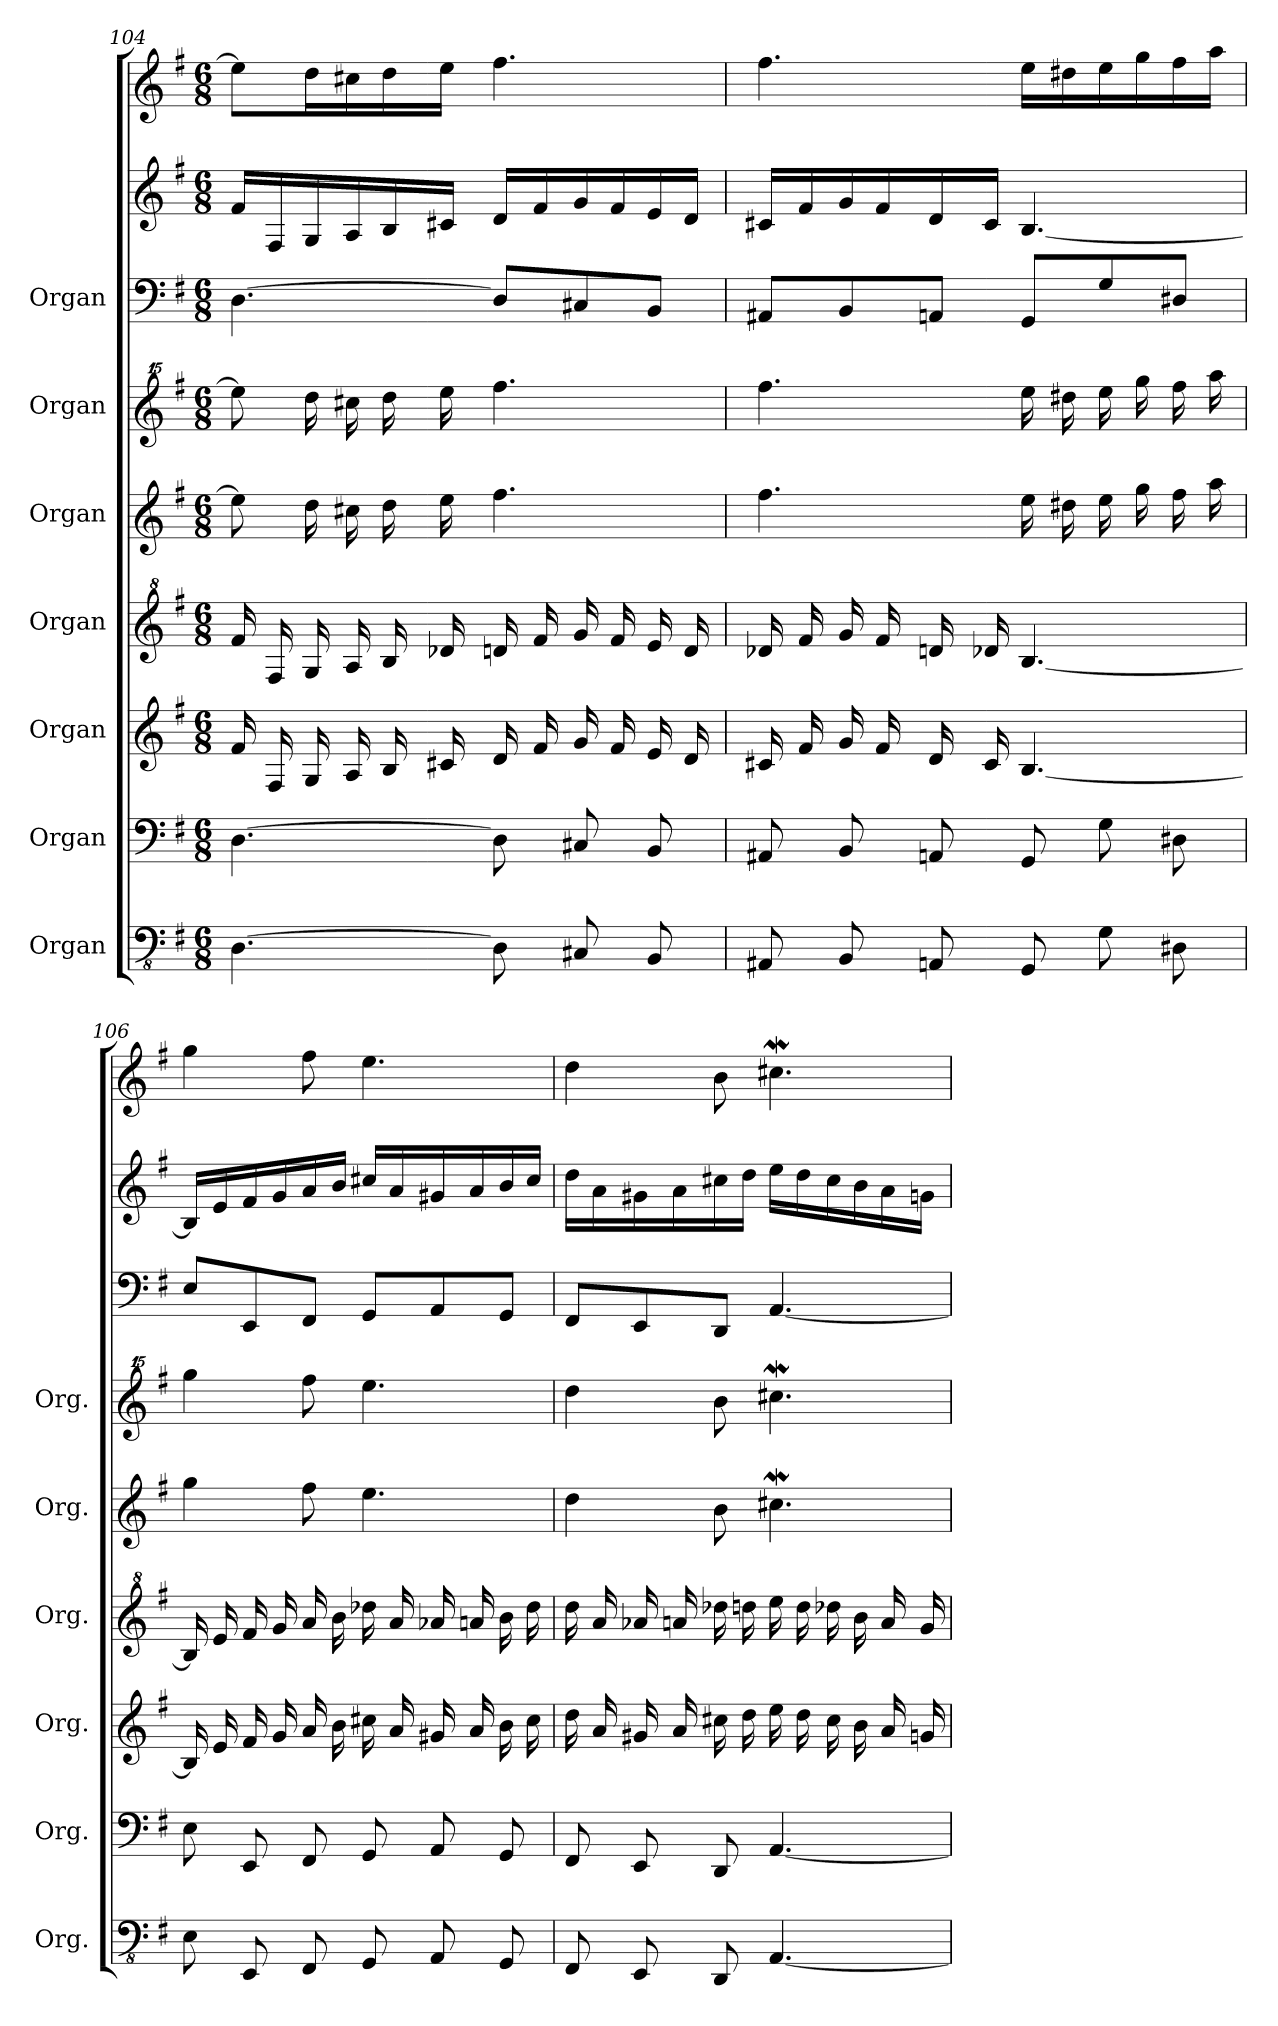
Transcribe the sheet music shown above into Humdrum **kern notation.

**kern	**kern	**kern	**kern	**kern	**kern	**kern	**kern	**kern
*part7	*part6	*part5	*part4	*part3	*part2	*part1	*part1	*part1
*staff9	*staff8	*staff7	*staff6	*staff5	*staff4	*staff3	*staff2	*staff1
*I"Organ	*I"Organ	*I"Organ	*I"Organ	*I"Organ	*I"Organ	*I"Organ	*	*
*I'Org.	*I'Org.	*I'Org.	*I'Org.	*I'Org.	*I'Org.	*	*	*
*clefFv4	*clefF4	*clefG2	*clefG^2	*clefG2	*clefG^^2	*clefF4	*clefG2	*clefG2
*k[f#]	*k[f#]	*k[f#]	*k[f#]	*k[f#]	*k[f#]	*k[f#]	*k[f#]	*k[f#]
*M6/8	*M6/8	*M6/8	*M6/8	*M6/8	*M6/8	*M6/8	*M6/8	*M6/8
=104	=104	=104	=104	=104	=104	=104	=104	=104
[4.DD\	[4.D\	16f#/	16ff#/	8ee\]	8eeee\]	[4.D\	16f#/LL	8ee\L]
.	.	16F#/	16f#/	.	.	.	16F#/	.
.	.	16G/	16g/	16dd\	16dddd\	.	16G/	16dd\L
.	.	16A/	16a/	16cc#X\	16cccc#X\	.	16A/	16cc#X\
.	.	16B/	16b/	16dd\	16dddd\	.	16B/	16dd\
.	.	16c#X/	16dd-X/	16ee\	16eeee\	.	16c#X/JJ	16ee\JJ
8DD\]	8D\]	16d/	16ddn/	4.ff#\	4.ffff#\	8D/L]	16d/LL	4.ff#\
.	.	16f#/	16ff#/	.	.	.	16f#/	.
8CC#X/	8C#X/	16g/	16gg/	.	.	8C#X/	16g/	.
.	.	16f#/	16ff#/	.	.	.	16f#/	.
8BBB/	8BB/	16e/	16ee/	.	.	8BB/J	16e/	.
.	.	16d/	16dd/	.	.	.	16d/JJ	.
=105	=105	=105	=105	=105	=105	=105	=105	=105
8AAA#X/	8AA#X/	16c#X/	16dd-X/	4.ff#\	4.ffff#\	8AA#X/L	16c#X/LL	4.ff#\
.	.	16f#/	16ff#/	.	.	.	16f#/	.
8BBB/	8BB/	16g/	16gg/	.	.	8BB/	16g/	.
.	.	16f#/	16ff#/	.	.	.	16f#/	.
8AAAn/	8AAn/	16d/	16ddn/	.	.	8AAn/J	16d/	.
.	.	16c#/	16dd-X/	.	.	.	16c#/JJ	.
8GGG/	8GG/	[4.B/	[4.b/	16ee\	16eeee\	8GG/L	[4.B/	16ee\LL
.	.	.	.	16dd#X\	16dddd#X\	.	.	16dd#X\
8GG\	8G\	.	.	16ee\	16eeee\	8G/	.	16ee\
.	.	.	.	16gg\	16gggg\	.	.	16gg\
8DD#X\	8D#X\	.	.	16ff#\	16ffff#\	8D#X/J	.	16ff#\
.	.	.	.	16aa\	16aaaa\	.	.	16aa\JJ
!!LO:PB:g=z
=106	=106	=106	=106	=106	=106	=106	=106	=106
8EE\	8E\	16B/]	16b/]	4gg\	4gggg\	8E/L	16B/LL]	4gg\
.	.	16e/	16ee/	.	.	.	16e/	.
8EEE/	8EE/	16f#/	16ff#/	.	.	8EE/	16f#/	.
.	.	16g/	16gg/	.	.	.	16g/	.
8FFF#/	8FF#/	16a/	16aa/	8ff#\	8ffff#\	8FF#/J	16a/	8ff#\
.	.	16b\	16bb\	.	.	.	16b/JJ	.
8GGG/	8GG/	16cc#X\	16ddd-X\	4.ee\	4.eeee\	8GG/L	16cc#X/LL	4.ee\
.	.	16a/	16aa/	.	.	.	16a/	.
8AAA/	8AA/	16g#X/	16aa-X/	.	.	8AA/	16g#X/	.
.	.	16a/	16aan/	.	.	.	16a/	.
8GGG/	8GG/	16b\	16bb\	.	.	8GG/J	16b/	.
.	.	16cc#\	16ddd-\	.	.	.	16cc#/JJ	.
=107	=107	=107	=107	=107	=107	=107	=107	=107
8FFF#/	8FF#/	16dd\	16ddd\	4dd\	4dddd\	8FF#/L	16dd\LL	4dd\
.	.	16a/	16aa/	.	.	.	16a\	.
8EEE/	8EE/	16g#X/	16aa-X/	.	.	8EE/	16g#X\	.
.	.	16a/	16aan/	.	.	.	16a\	.
8DDD/	8DD/	16cc#X\	16ddd-X\	8b\	8bbb\	8DD/J	16cc#X\	8b\
.	.	16dd\	16dddn\	.	.	.	16dd\JJ	.
[4.AAA/	[4.AA/	16ee\	16eee\	4.cc#XW\	4.cccc#XW\	[4.AA/	16ee\LL	4.cc#XW\
.	.	16dd\	16ddd\	.	.	.	16dd\	.
.	.	16cc#\	16ddd-X\	.	.	.	16cc#\	.
.	.	16b\	16bb\	.	.	.	16b\	.
.	.	16a/	16aa/	.	.	.	16a\	.
.	.	16gn/	16gg/	.	.	.	16gn\JJ	.
=	=	=	=	=	=	=	=	=
*-	*-	*-	*-	*-	*-	*-	*-	*-
